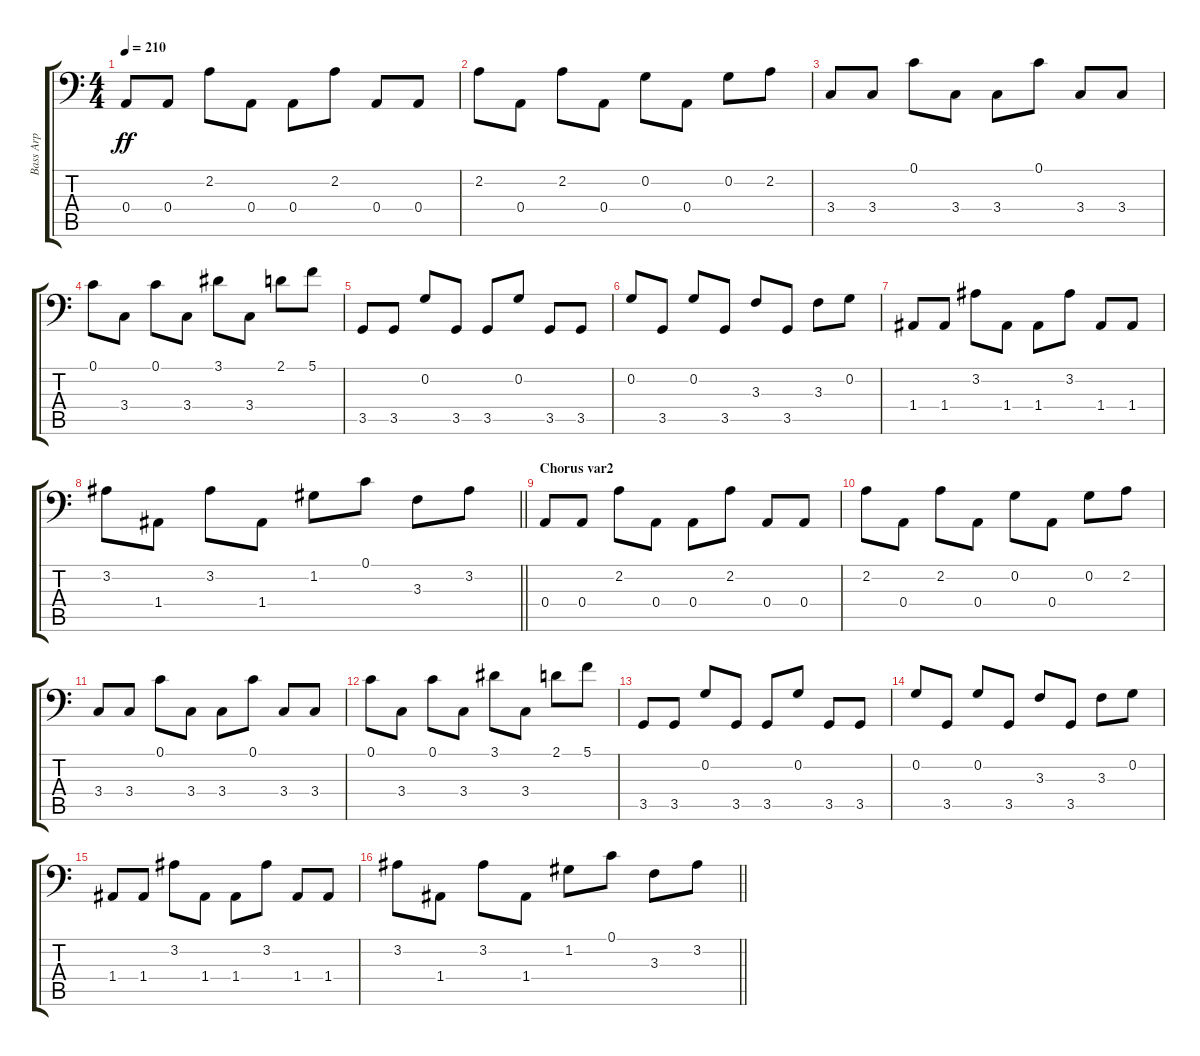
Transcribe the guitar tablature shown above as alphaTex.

\track ("Bass Arp" "Bass Arp") {instrument synthbass2}
\staff {score tabs}
\tuning (C3 G2 D2 A1 E1 B0) {hide}
\ts (4 4)
\tempo 210
\clef f4
\ks c
0.4.8{dy ff} 0.4.8 2.2.8 0.4.8 0.4.8 2.2.8 0.4.8 0.4.8 |
2.2.8 0.4.8 2.2.8 0.4.8 0.2.8 0.4.8 0.2.8 2.2.8 |
3.4.8 3.4.8 0.1.8 3.4.8 3.4.8 0.1.8 3.4.8 3.4.8 |
0.1.8 3.4.8 0.1.8 3.4.8 3.1.8 3.4.8 2.1.8 5.1.8 |
3.5.8 3.5.8 0.2.8 3.5.8 3.5.8 0.2.8 3.5.8 3.5.8 |
0.2.8 3.5.8 0.2.8 3.5.8 3.3.8 3.5.8 3.3.8 0.2.8 |
1.4.8 1.4.8 3.2.8 1.4.8 1.4.8 3.2.8 1.4.8 1.4.8 |
\barLineRight lightlight
3.2.8 1.4.8 3.2.8 1.4.8 1.2.8 0.1.8 3.3.8 3.2.8 |
\section ("" "Chorus var2")
0.4.8 0.4.8 2.2.8 0.4.8 0.4.8 2.2.8 0.4.8 0.4.8 |
2.2.8 0.4.8 2.2.8 0.4.8 0.2.8 0.4.8 0.2.8 2.2.8 |
3.4.8 3.4.8 0.1.8 3.4.8 3.4.8 0.1.8 3.4.8 3.4.8 |
0.1.8 3.4.8 0.1.8 3.4.8 3.1.8 3.4.8 2.1.8 5.1.8 |
3.5.8 3.5.8 0.2.8 3.5.8 3.5.8 0.2.8 3.5.8 3.5.8 |
0.2.8 3.5.8 0.2.8 3.5.8 3.3.8 3.5.8 3.3.8 0.2.8 |
1.4.8 1.4.8 3.2.8 1.4.8 1.4.8 3.2.8 1.4.8 1.4.8 |
\barLineRight lightlight
3.2.8 1.4.8 3.2.8 1.4.8 1.2.8 0.1.8 3.3.8 3.2.8
